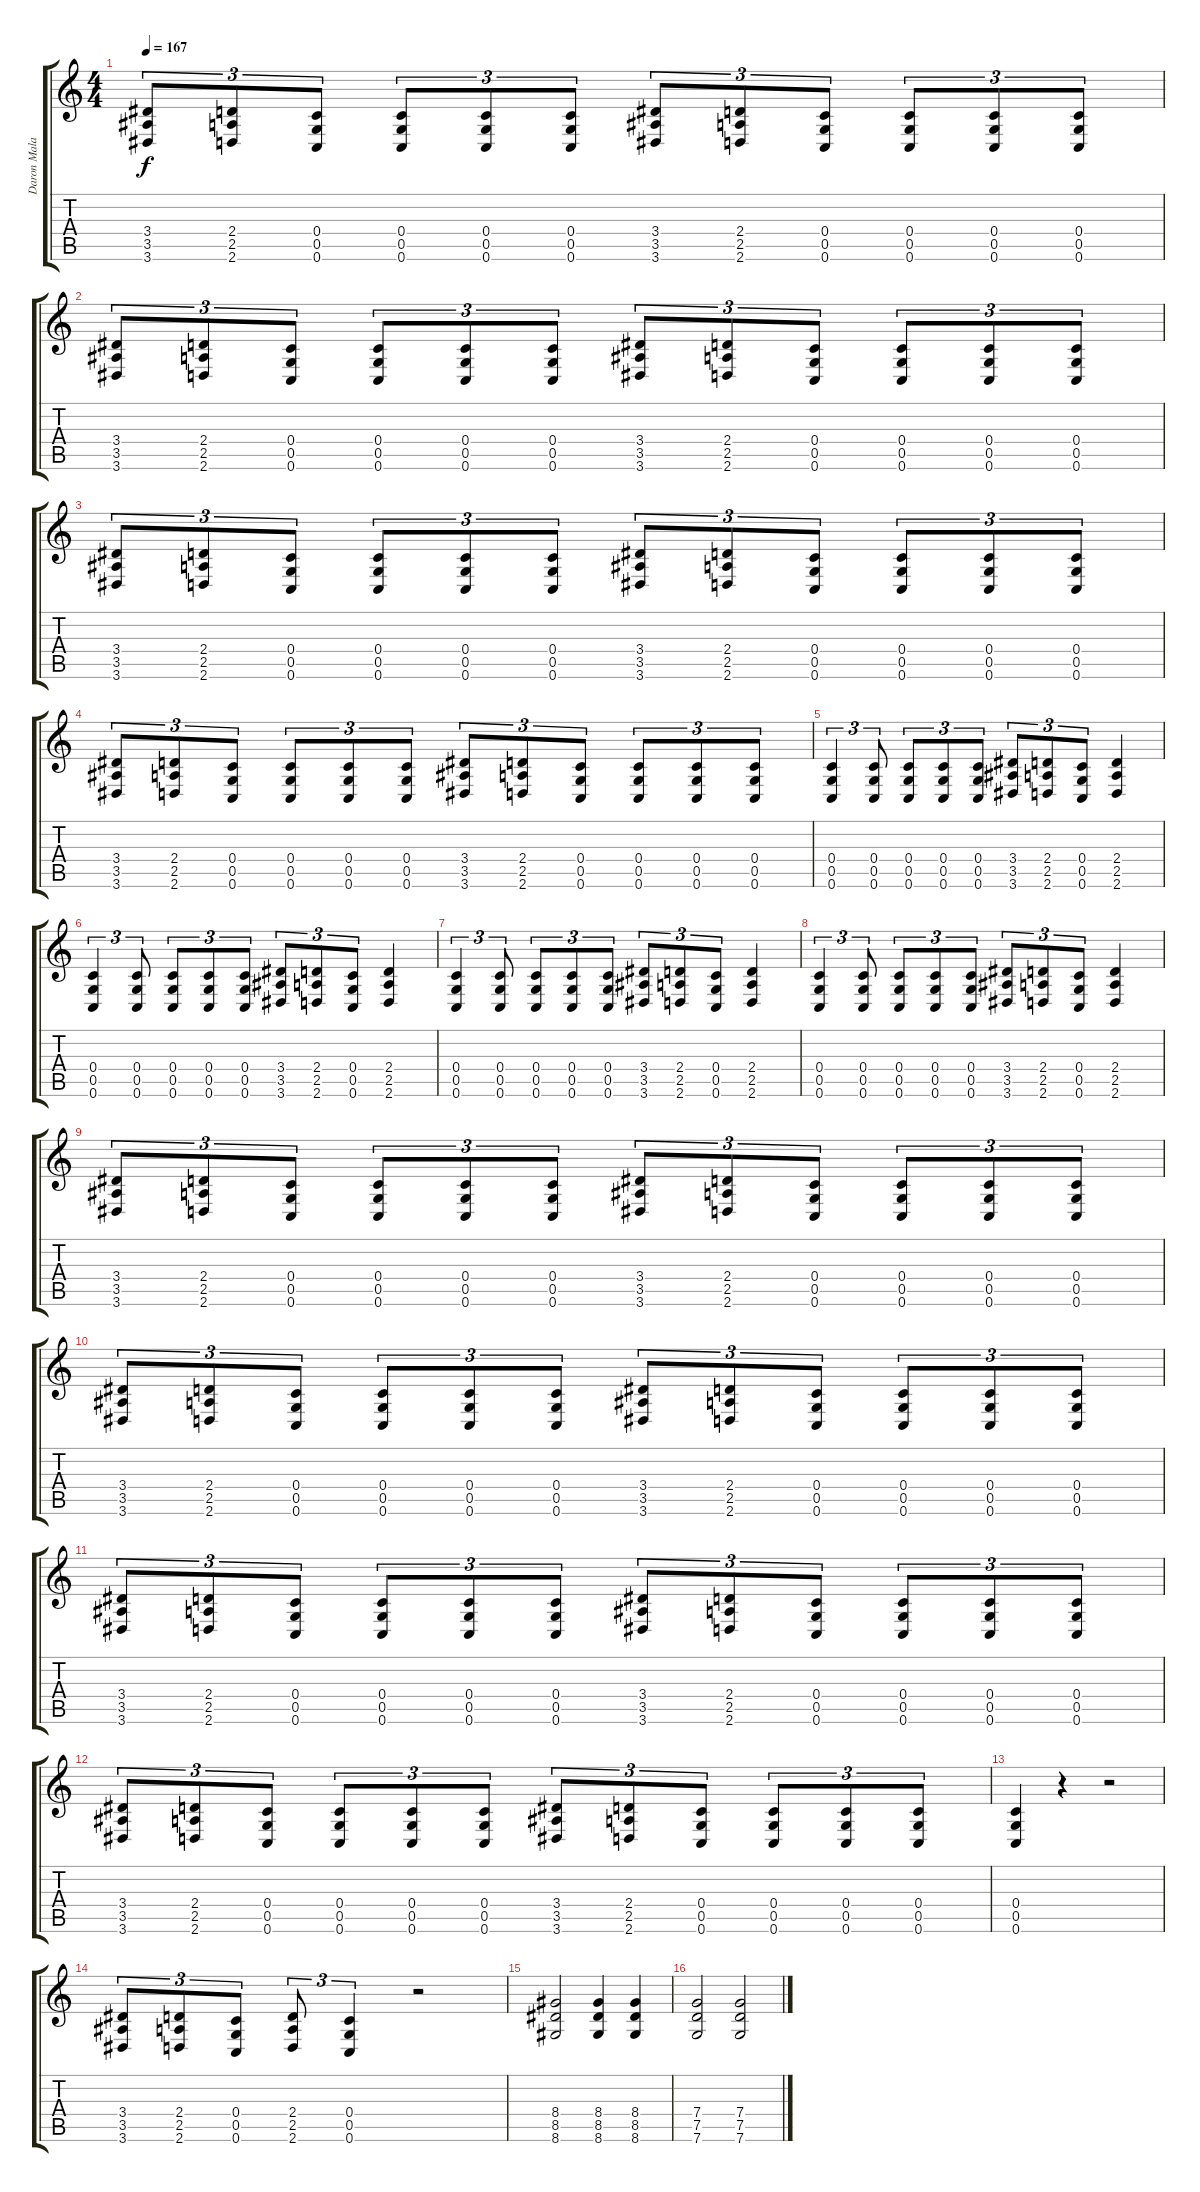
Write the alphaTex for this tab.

\track ("Daron Malakian" "Daron Mala") {instrument electricguitarclean}
\staff {score tabs}
\tuning (D4 A3 F3 C3 G2 C2) {hide}
\ts (4 4)
\tempo 167
\clef g2
\ks c
(3.4 3.5 3.6).8{tu (3 2) dy f} (2.4 2.5 2.6).8{tu (3 2)} (0.4 0.5 0.6).8{tu (3 2)} (0.4 0.5 0.6).8{tu (3 2)} (0.4 0.5 0.6).8{tu (3 2)} (0.4 0.5 0.6).8{tu (3 2)} (3.4 3.5 3.6).8{tu (3 2)} (2.4 2.5 2.6).8{tu (3 2)} (0.4 0.5 0.6).8{tu (3 2)} (0.4 0.5 0.6).8{tu (3 2)} (0.4 0.5 0.6).8{tu (3 2)} (0.4 0.5 0.6).8{tu (3 2)} |
(3.4 3.5 3.6).8{tu (3 2)} (2.4 2.5 2.6).8{tu (3 2)} (0.4 0.5 0.6).8{tu (3 2)} (0.4 0.5 0.6).8{tu (3 2)} (0.4 0.5 0.6).8{tu (3 2)} (0.4 0.5 0.6).8{tu (3 2)} (3.4 3.5 3.6).8{tu (3 2)} (2.4 2.5 2.6).8{tu (3 2)} (0.4 0.5 0.6).8{tu (3 2)} (0.4 0.5 0.6).8{tu (3 2)} (0.4 0.5 0.6).8{tu (3 2)} (0.4 0.5 0.6).8{tu (3 2)} |
(3.4 3.5 3.6).8{tu (3 2)} (2.4 2.5 2.6).8{tu (3 2)} (0.4 0.5 0.6).8{tu (3 2)} (0.4 0.5 0.6).8{tu (3 2)} (0.4 0.5 0.6).8{tu (3 2)} (0.4 0.5 0.6).8{tu (3 2)} (3.4 3.5 3.6).8{tu (3 2)} (2.4 2.5 2.6).8{tu (3 2)} (0.4 0.5 0.6).8{tu (3 2)} (0.4 0.5 0.6).8{tu (3 2)} (0.4 0.5 0.6).8{tu (3 2)} (0.4 0.5 0.6).8{tu (3 2)} |
(3.4 3.5 3.6).8{tu (3 2)} (2.4 2.5 2.6).8{tu (3 2)} (0.4 0.5 0.6).8{tu (3 2)} (0.4 0.5 0.6).8{tu (3 2)} (0.4 0.5 0.6).8{tu (3 2)} (0.4 0.5 0.6).8{tu (3 2)} (3.4 3.5 3.6).8{tu (3 2)} (2.4 2.5 2.6).8{tu (3 2)} (0.4 0.5 0.6).8{tu (3 2)} (0.4 0.5 0.6).8{tu (3 2)} (0.4 0.5 0.6).8{tu (3 2)} (0.4 0.5 0.6).8{tu (3 2)} |
(0.4 0.5 0.6).4{tu (3 2)} (0.4 0.5 0.6).8{tu (3 2)} (0.4 0.5 0.6).8{tu (3 2)} (0.4 0.5 0.6).8{tu (3 2)} (0.4 0.5 0.6).8{tu (3 2)} (3.4 3.5 3.6).8{tu (3 2)} (2.4 2.5 2.6).8{tu (3 2)} (0.4 0.5 0.6).8{tu (3 2)} (2.4 2.5 2.6).4 |
(0.4 0.5 0.6).4{tu (3 2)} (0.4 0.5 0.6).8{tu (3 2)} (0.4 0.5 0.6).8{tu (3 2)} (0.4 0.5 0.6).8{tu (3 2)} (0.4 0.5 0.6).8{tu (3 2)} (3.4 3.5 3.6).8{tu (3 2)} (2.4 2.5 2.6).8{tu (3 2)} (0.4 0.5 0.6).8{tu (3 2)} (2.4 2.5 2.6).4 |
(0.4 0.5 0.6).4{tu (3 2)} (0.4 0.5 0.6).8{tu (3 2)} (0.4 0.5 0.6).8{tu (3 2)} (0.4 0.5 0.6).8{tu (3 2)} (0.4 0.5 0.6).8{tu (3 2)} (3.4 3.5 3.6).8{tu (3 2)} (2.4 2.5 2.6).8{tu (3 2)} (0.4 0.5 0.6).8{tu (3 2)} (2.4 2.5 2.6).4 |
(0.4 0.5 0.6).4{tu (3 2)} (0.4 0.5 0.6).8{tu (3 2)} (0.4 0.5 0.6).8{tu (3 2)} (0.4 0.5 0.6).8{tu (3 2)} (0.4 0.5 0.6).8{tu (3 2)} (3.4 3.5 3.6).8{tu (3 2)} (2.4 2.5 2.6).8{tu (3 2)} (0.4 0.5 0.6).8{tu (3 2)} (2.4 2.5 2.6).4 |
(3.4 3.5 3.6).8{tu (3 2)} (2.4 2.5 2.6).8{tu (3 2)} (0.4 0.5 0.6).8{tu (3 2)} (0.4 0.5 0.6).8{tu (3 2)} (0.4 0.5 0.6).8{tu (3 2)} (0.4 0.5 0.6).8{tu (3 2)} (3.4 3.5 3.6).8{tu (3 2)} (2.4 2.5 2.6).8{tu (3 2)} (0.4 0.5 0.6).8{tu (3 2)} (0.4 0.5 0.6).8{tu (3 2)} (0.4 0.5 0.6).8{tu (3 2)} (0.4 0.5 0.6).8{tu (3 2)} |
(3.4 3.5 3.6).8{tu (3 2)} (2.4 2.5 2.6).8{tu (3 2)} (0.4 0.5 0.6).8{tu (3 2)} (0.4 0.5 0.6).8{tu (3 2)} (0.4 0.5 0.6).8{tu (3 2)} (0.4 0.5 0.6).8{tu (3 2)} (3.4 3.5 3.6).8{tu (3 2)} (2.4 2.5 2.6).8{tu (3 2)} (0.4 0.5 0.6).8{tu (3 2)} (0.4 0.5 0.6).8{tu (3 2)} (0.4 0.5 0.6).8{tu (3 2)} (0.4 0.5 0.6).8{tu (3 2)} |
(3.4 3.5 3.6).8{tu (3 2)} (2.4 2.5 2.6).8{tu (3 2)} (0.4 0.5 0.6).8{tu (3 2)} (0.4 0.5 0.6).8{tu (3 2)} (0.4 0.5 0.6).8{tu (3 2)} (0.4 0.5 0.6).8{tu (3 2)} (3.4 3.5 3.6).8{tu (3 2)} (2.4 2.5 2.6).8{tu (3 2)} (0.4 0.5 0.6).8{tu (3 2)} (0.4 0.5 0.6).8{tu (3 2)} (0.4 0.5 0.6).8{tu (3 2)} (0.4 0.5 0.6).8{tu (3 2)} |
(3.4 3.5 3.6).8{tu (3 2)} (2.4 2.5 2.6).8{tu (3 2)} (0.4 0.5 0.6).8{tu (3 2)} (0.4 0.5 0.6).8{tu (3 2)} (0.4 0.5 0.6).8{tu (3 2)} (0.4 0.5 0.6).8{tu (3 2)} (3.4 3.5 3.6).8{tu (3 2)} (2.4 2.5 2.6).8{tu (3 2)} (0.4 0.5 0.6).8{tu (3 2)} (0.4 0.5 0.6).8{tu (3 2)} (0.4 0.5 0.6).8{tu (3 2)} (0.4 0.5 0.6).8{tu (3 2)} |
(0.4 0.5 0.6).4 r.4 r.2 |
(3.4 3.5 3.6).8{tu (3 2)} (2.4 2.5 2.6).8{tu (3 2)} (0.4 0.5 0.6).8{tu (3 2)} (2.4 2.5 2.6).8{tu (3 2)} (0.4 0.5 0.6).4{tu (3 2)} r.2 |
(8.4 8.5 8.6).2 (8.4 8.5 8.6).4 (8.4 8.5 8.6).4 |
(7.4 7.5 7.6).2 (7.4 7.5 7.6).2
